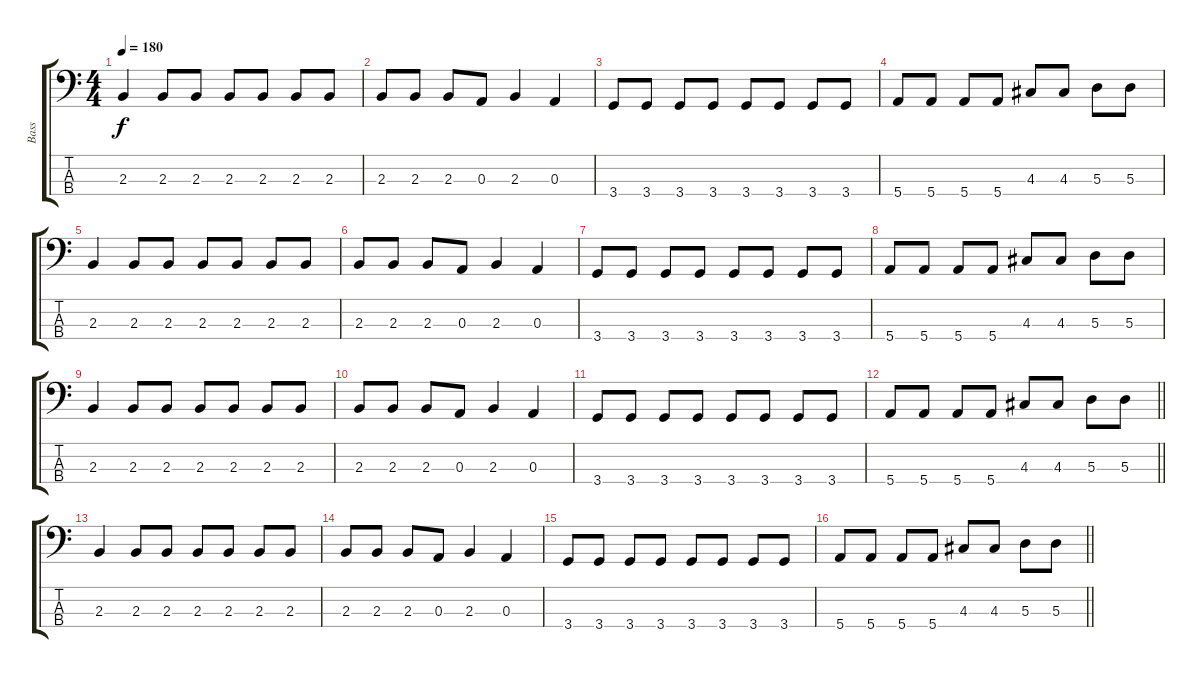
\track ("Bass" "Bass") {instrument acousticbass}
\staff {score tabs}
\tuning (G2 D2 A1 E1) {hide}
\ts (4 4)
\tempo 180
\clef f4
\ks c
2.3.4{dy f} 2.3.8 2.3.8 2.3.8 2.3.8 2.3.8 2.3.8 |
2.3.8 2.3.8 2.3.8 0.3.8 2.3.4 0.3.4 |
3.4.8 3.4.8 3.4.8 3.4.8 3.4.8 3.4.8 3.4.8 3.4.8 |
5.4.8 5.4.8 5.4.8 5.4.8 4.3.8 4.3.8 5.3.8 5.3.8 |
2.3.4 2.3.8 2.3.8 2.3.8 2.3.8 2.3.8 2.3.8 |
2.3.8 2.3.8 2.3.8 0.3.8 2.3.4 0.3.4 |
3.4.8 3.4.8 3.4.8 3.4.8 3.4.8 3.4.8 3.4.8 3.4.8 |
5.4.8 5.4.8 5.4.8 5.4.8 4.3.8 4.3.8 5.3.8 5.3.8 |
2.3.4 2.3.8 2.3.8 2.3.8 2.3.8 2.3.8 2.3.8 |
2.3.8 2.3.8 2.3.8 0.3.8 2.3.4 0.3.4 |
3.4.8 3.4.8 3.4.8 3.4.8 3.4.8 3.4.8 3.4.8 3.4.8 |
\barLineRight lightlight
5.4.8 5.4.8 5.4.8 5.4.8 4.3.8 4.3.8 5.3.8 5.3.8 |
2.3.4 2.3.8 2.3.8 2.3.8 2.3.8 2.3.8 2.3.8 |
2.3.8 2.3.8 2.3.8 0.3.8 2.3.4 0.3.4 |
3.4.8 3.4.8 3.4.8 3.4.8 3.4.8 3.4.8 3.4.8 3.4.8 |
\barLineRight lightlight
5.4.8 5.4.8 5.4.8 5.4.8 4.3.8 4.3.8 5.3.8 5.3.8
